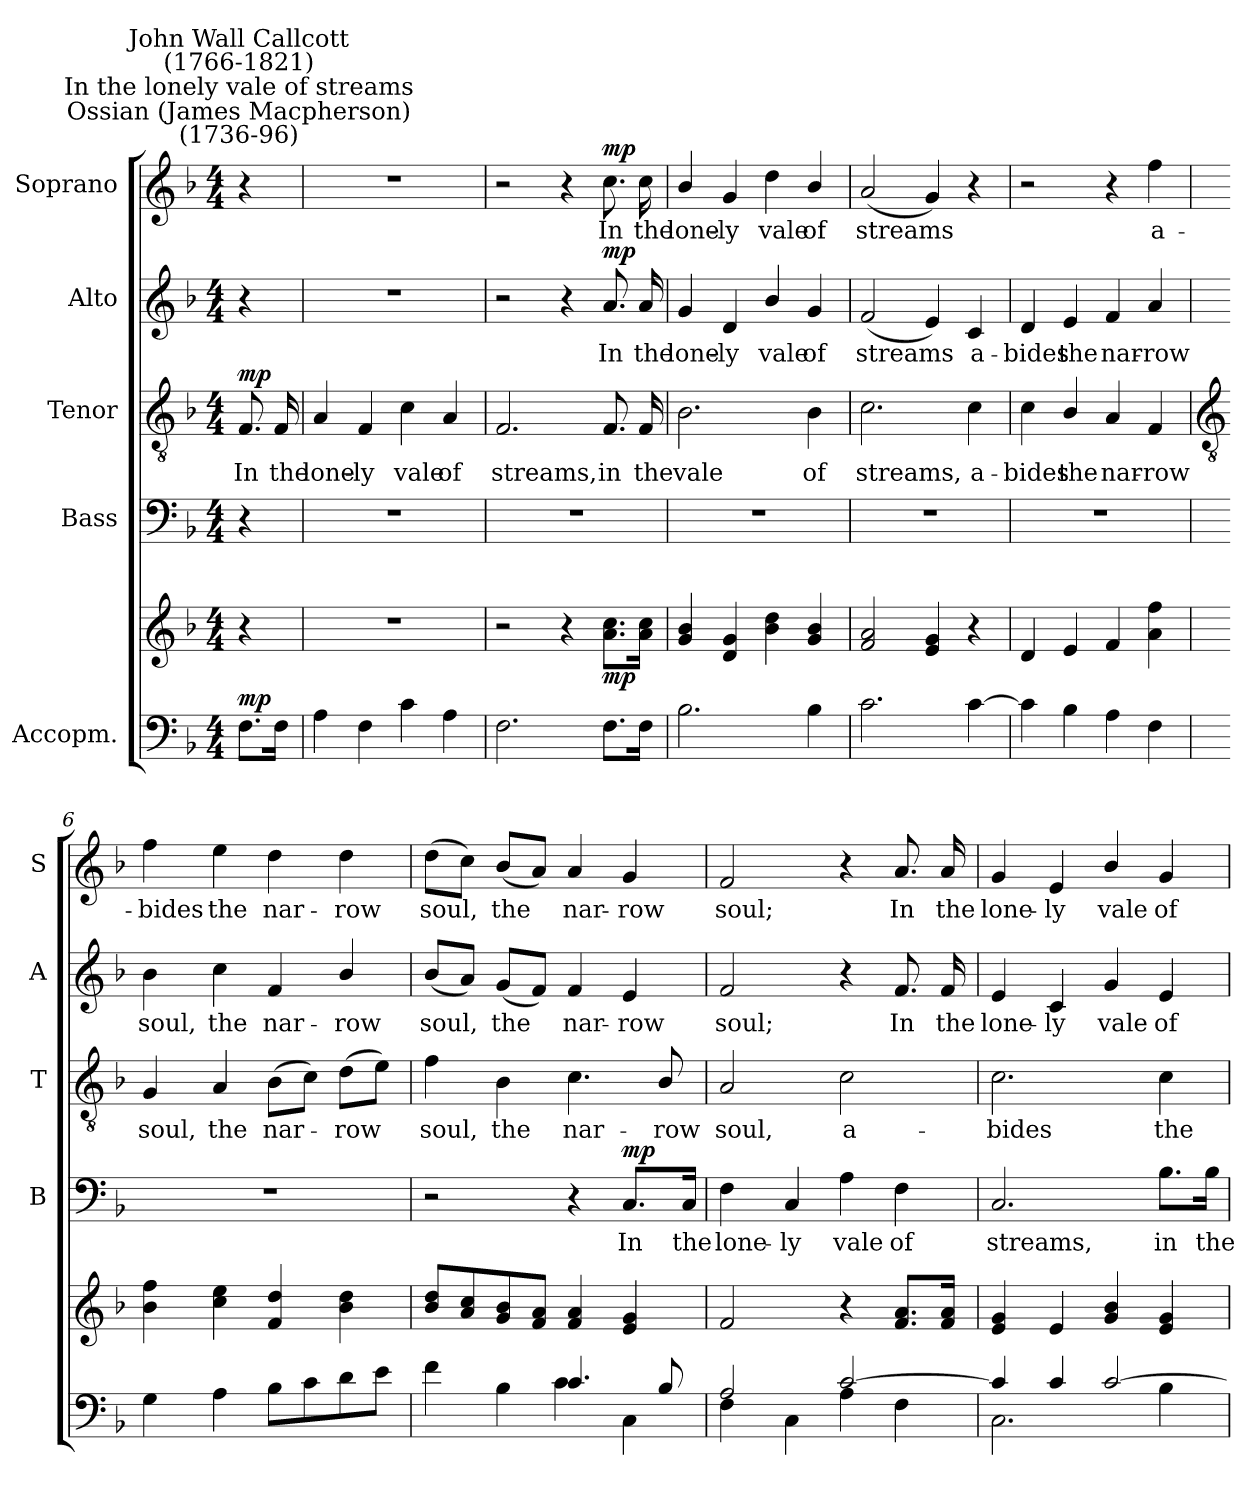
**kern	**kern	**dynam	**kern	**text	**dynam	**kern	**text	**dynam	**kern	**text	**dynam	**kern	**text	**dynam
*part5	*part5	*part5	*part4	*part4	*part4	*part3	*part3	*part3	*part2	*part2	*part2	*part1	*part1	*part1
*staff6	*staff5	*staff5/6	*staff4	*staff4	*staff4	*staff3	*staff3	*staff3	*staff2	*staff2	*staff2	*staff1	*staff1	*staff1
*I"Accopm.	*	*	*I"Bass	*	*	*I"Tenor	*	*	*I"Alto	*	*	*I"Soprano	*	*
*	*	*	*I'B	*	*	*I'T	*	*	*I'A	*	*	*I'S	*	*
*clefF4	*clefG2	*	*clefF4	*	*	*clefGv2	*	*	*clefG2	*	*	*clefG2	*	*
*k[b-]	*k[b-]	*	*k[b-]	*	*	*k[b-]	*	*	*k[b-]	*	*	*k[b-]	*	*
*F:	*F:	*	*F:	*	*	*F:	*	*	*F:	*	*	*F:	*	*
*M4/4	*M4/4	*	*M4/4	*	*	*M4/4	*	*	*M4/4	*	*	*M4/4	*	*
*MM66	*MM66	*	*MM66	*	*	*MM66	*	*	*MM66	*	*	*MM66	*	*
=	=	=	=	=	=	=	=	=	=	=	=	=	=	=
!	!	!	!	!	!	!	!	!	!	!	!	!LO:TX:a:cj:t=Ossian (James Macpherson)\n(1736-96)	!	!
!	!	!	!	!	!	!	!	!	!	!	!	!LO:TX:a:cj:t=In the lonely vale of streams	!	!
!	!	!	!	!	!	!	!	!	!	!	!	!LO:TX:a:cj:t=John Wall Callcott\n(1766-1821)	!	!
!	!	!LO:DY:a=2	!	!	!	!	!LO:LY:b	!LO:DY:b	!	!	!	!	!	!
8.FL	4r	mp	4r	.	.	8.F	In	mp	4r	.	.	4r	.	.
!	!	!	!	!	!	!	!LO:LY:b	!	!	!	!	!	!	!
16FJ	.	.	.	.	.	16F	the	.	.	.	.	.	.	.
=1	=1	=1	=1	=1	=1	=1	=1	=1	=1	=1	=1	=1	=1	=1
!	!	!	!	!	!	!	!LO:LY:b	!	!	!	!	!	!	!
4A	1r	.	1r	.	.	4A	lone-	.	1r	.	.	1r	.	.
!	!	!	!	!	!	!	!LO:LY:b	!	!	!	!	!	!	!
4F	.	.	.	.	.	4F	-ly	.	.	.	.	.	.	.
!	!	!	!	!	!	!	!LO:LY:b	!	!	!	!	!	!	!
4c	.	.	.	.	.	4c	vale	.	.	.	.	.	.	.
!	!	!	!	!	!	!	!LO:LY:b	!	!	!	!	!	!	!
4A	.	.	.	.	.	4A	of	.	.	.	.	.	.	.
=2	=2	=2	=2	=2	=2	=2	=2	=2	=2	=2	=2	=2	=2	=2
!	!	!	!	!	!	!	!LO:LY:b	!	!	!	!	!	!	!
2.F	2r	.	1r	.	.	2.F	streams,	.	2r	.	.	2r	.	.
.	4r	.	.	.	.	.	.	.	4r	.	.	4r	.	.
!	!	!LO:DY:b	!	!	!	!	!LO:LY:b	!	!	!LO:LY:b	!LO:DY:b	!	!LO:LY:b	!LO:DY:b
8.FL	8.a 8.ccL	mp	.	.	.	8.F	in	.	8.a	In	mp	8.cc	In	mp
!	!	!	!	!	!	!	!LO:LY:b	!	!	!LO:LY:b	!	!	!LO:LY:b	!
16FJ	16a 16ccJ	.	.	.	.	16F	the	.	16a	the	.	16cc	the	.
=3	=3	=3	=3	=3	=3	=3	=3	=3	=3	=3	=3	=3	=3	=3
!	!	!	!	!	!	!	!LO:LY:b	!	!	!LO:LY:b	!	!	!LO:LY:b	!
2.B-	4g/ 4b-/	.	1r	.	.	2.B-	vale	.	4g	lone-	.	4b-/	lone-	.
!	!	!	!	!	!	!	!	!	!	!LO:LY:b	!	!	!LO:LY:b	!
.	4d 4g	.	.	.	.	.	.	.	4d	-ly	.	4g	-ly	.
!	!	!	!	!	!	!	!	!	!	!LO:LY:b	!	!	!LO:LY:b	!
.	4b- 4dd	.	.	.	.	.	.	.	4b-/	vale	.	4dd	vale	.
!	!	!	!	!	!	!	!LO:LY:b	!	!	!LO:LY:b	!	!	!LO:LY:b	!
4B-	4g/ 4b-/	.	.	.	.	4B-	of	.	4g	of	.	4b-/	of	.
=4	=4	=4	=4	=4	=4	=4	=4	=4	=4	=4	=4	=4	=4	=4
!	!	!	!	!	!	!	!LO:LY:b	!	!	!LO:LY:b	!	!	!LO:LY:b	!
2.c	2f 2a	.	1r	.	.	2.c	streams,	.	(<2f	streams	.	(<2a	streams	.
.	4e 4g	.	.	.	.	.	.	.	4e)	.	.	4g)	.	.
!	!	!	!	!	!	!	!LO:LY:b	!	!	!LO:LY:b	!	!	!	!
[4c	4r	.	.	.	.	4c	a-	.	4c	a-	.	4r	.	.
=5	=5	=5	=5	=5	=5	=5	=5	=5	=5	=5	=5	=5	=5	=5
!	!	!	!	!	!	!	!LO:LY:b	!	!	!LO:LY:b	!	!	!	!
4c]	4d	.	1r	.	.	4c	-bides	.	4d	-bides	.	2r	.	.
!	!	!	!	!	!	!	!LO:LY:b	!	!	!LO:LY:b	!	!	!	!
4B-\	4e	.	.	.	.	4B-/	the	.	4e	the	.	.	.	.
!	!	!	!	!	!	!	!LO:LY:b	!	!	!LO:LY:b	!	!	!	!
4A	4f	.	.	.	.	4A	nar-	.	4f	nar-	.	4r	.	.
!	!	!	!	!	!	!	!LO:LY:b	!	!	!LO:LY:b	!	!	!LO:LY:b	!
4F	4a 4ff	.	.	.	.	4F	-row	.	4a	-row	.	4ff	a-	.
!!LO:LB:g=z
=6	=6	=6	=6	=6	=6	=6	=6	=6	=6	=6	=6	=6	=6	=6
*	*	*	*	*	*	*clefGv2	*	*	*	*	*	*	*	*
*^	*	*	*	*	*	*	*	*	*	*	*	*	*	*
!	!	!	!	!	!	!	!	!LO:LY:b	!	!	!LO:LY:b	!	!	!LO:LY:b	!
2.ryy	4G\	4b- 4ff	.	1r	.	.	4G	soul,	.	4b-	soul,	.	4ff	-bides	.
!	!	!	!	!	!	!	!	!LO:LY:b	!	!	!LO:LY:b	!	!	!LO:LY:b	!
.	4A\	4cc 4ee	.	.	.	.	4A	the	.	4cc	the	.	4ee	the	.
!	!	!	!	!	!	!	!	!LO:LY:b	!	!	!LO:LY:b	!	!	!LO:LY:b	!
.	8B-\L	4f 4dd	.	.	.	.	(>8B-L	nar-	.	4f	nar-	.	4dd	nar-	.
.	8c\	.	.	.	.	.	8cJ)	.	.	.	.	.	.	.	.
!	!	!	!	!	!	!	!	!LO:LY:b	!	!	!LO:LY:b	!	!	!LO:LY:b	!
4ryy	8d\	4b- 4dd	.	.	.	.	(>8dL	row	.	4b-/	-row	.	4dd	-row	.
.	8e\J	.	.	.	.	.	8eJ)	.	.	.	.	.	.	.	.
=7	=7	=7	=7	=7	=7	=7	=7	=7	=7	=7	=7	=7	=7	=7	=7
!	!	!	!	!	!	!	!	!LO:LY:b	!	!	!LO:LY:b	!	!	!LO:LY:b	!
2ryy	4f\	8b- 8ddL	.	2r	.	.	4f	soul,	.	(<8b-L	soul,	.	(>8ddL	soul,	.
.	.	8a 8cc	.	.	.	.	.	.	.	8aJ)	.	.	8ccJ)	.	.
!	!	!	!	!	!	!	!	!LO:LY:b	!	!	!LO:LY:b	!	!	!LO:LY:b	!
.	4B-\	8g 8b-	.	.	.	.	4B-	the	.	(<8gL	the	.	(<8b-L	the	.
.	.	8f 8aJ	.	.	.	.	.	.	.	8fJ)	.	.	8aJ)	.	.
!	!	!	!	!	!	!	!	!LO:LY:b	!	!	!LO:LY:b	!	!	!LO:LY:b	!
4.c/	4c\	4f 4a	.	4r	.	.	4.c	nar-	.	4f	nar-	.	4a	nar-	.
!	!	!	!	!	!LO:LY:b	!LO:DY:b	!	!	!	!	!LO:LY:b	!	!	!LO:LY:b	!
.	4C\	4e 4g	.	8.C/L	In	mp	.	.	.	4e	-row	.	4g	-row	.
!	!	!	!	!	!	!	!	!LO:LY:b	!	!	!	!	!	!	!
8B-/	.	.	.	.	.	.	8B-/	-row	.	.	.	.	.	.	.
!	!	!	!	!	!LO:LY:b	!	!	!	!	!	!	!	!	!	!
.	.	.	.	16C/Jk	the	.	.	.	.	.	.	.	.	.	.
=8	=8	=8	=8	=8	=8	=8	=8	=8	=8	=8	=8	=8	=8	=8	=8
!	!	!	!	!	!LO:LY:b	!	!	!LO:LY:b	!	!	!LO:LY:b	!	!	!LO:LY:b	!
2A/	4F\	2f	.	4F	lone-	.	2A	soul,	.	2f	soul;	.	2f	soul;	.
!	!	!	!	!	!LO:LY:b	!	!	!	!	!	!	!	!	!	!
.	4C\	.	.	4C	-ly	.	.	.	.	.	.	.	.	.	.
!	!	!	!	!	!LO:LY:b	!	!	!LO:LY:b	!	!	!	!	!	!	!
[2c/	4A\	4r	.	4A	vale	.	2c	a-	.	4r	.	.	4r	.	.
!	!	!	!	!	!LO:LY:b	!	!	!	!	!	!LO:LY:b	!	!	!LO:LY:b	!
.	4F\	8.f 8.aL	.	4F	of	.	.	.	.	8.f	In	.	8.a	In	.
!	!	!	!	!	!	!	!	!	!	!	!LO:LY:b	!	!	!LO:LY:b	!
.	.	16f 16aJ	.	.	.	.	.	.	.	16f	the	.	16a	the	.
=9	=9	=9	=9	=9	=9	=9	=9	=9	=9	=9	=9	=9	=9	=9	=9
!	!	!	!	!	!LO:LY:b	!	!	!LO:LY:b	!	!	!LO:LY:b	!	!	!LO:LY:b	!
4c/]	2.C\	4e 4g	.	2.C	streams,	.	2.c	-bides	.	4e	lone-	.	4g	lone-	.
!	!	!	!	!	!	!	!	!	!	!	!LO:LY:b	!	!	!LO:LY:b	!
4c/	.	4e	.	.	.	.	.	.	.	4c	-ly	.	4e	-ly	.
!	!	!	!	!	!	!	!	!	!	!	!LO:LY:b	!	!	!LO:LY:b	!
[2c/	.	4g/ 4b-/	.	.	.	.	.	.	.	4g	vale	.	4b-/	vale	.
!	!	!	!	!	!LO:LY:b	!	!	!LO:LY:b	!	!	!LO:LY:b	!	!	!LO:LY:b	!
.	4B-\	4e 4g	.	8.B-\L	in	.	4c	the	.	4e	of	.	4g	of	.
!	!	!	!	!	!LO:LY:b	!	!	!	!	!	!	!	!	!	!
.	.	.	.	16B-\Jk	the	.	.	.	.	.	.	.	.	.	.
*v	*v	*	*	*	*	*	*	*	*	*	*	*	*	*	*
=	=	=	=	=	=	=	=	=	=	=	=	=	=	=
*-	*-	*-	*-	*-	*-	*-	*-	*-	*-	*-	*-	*-	*-	*-
